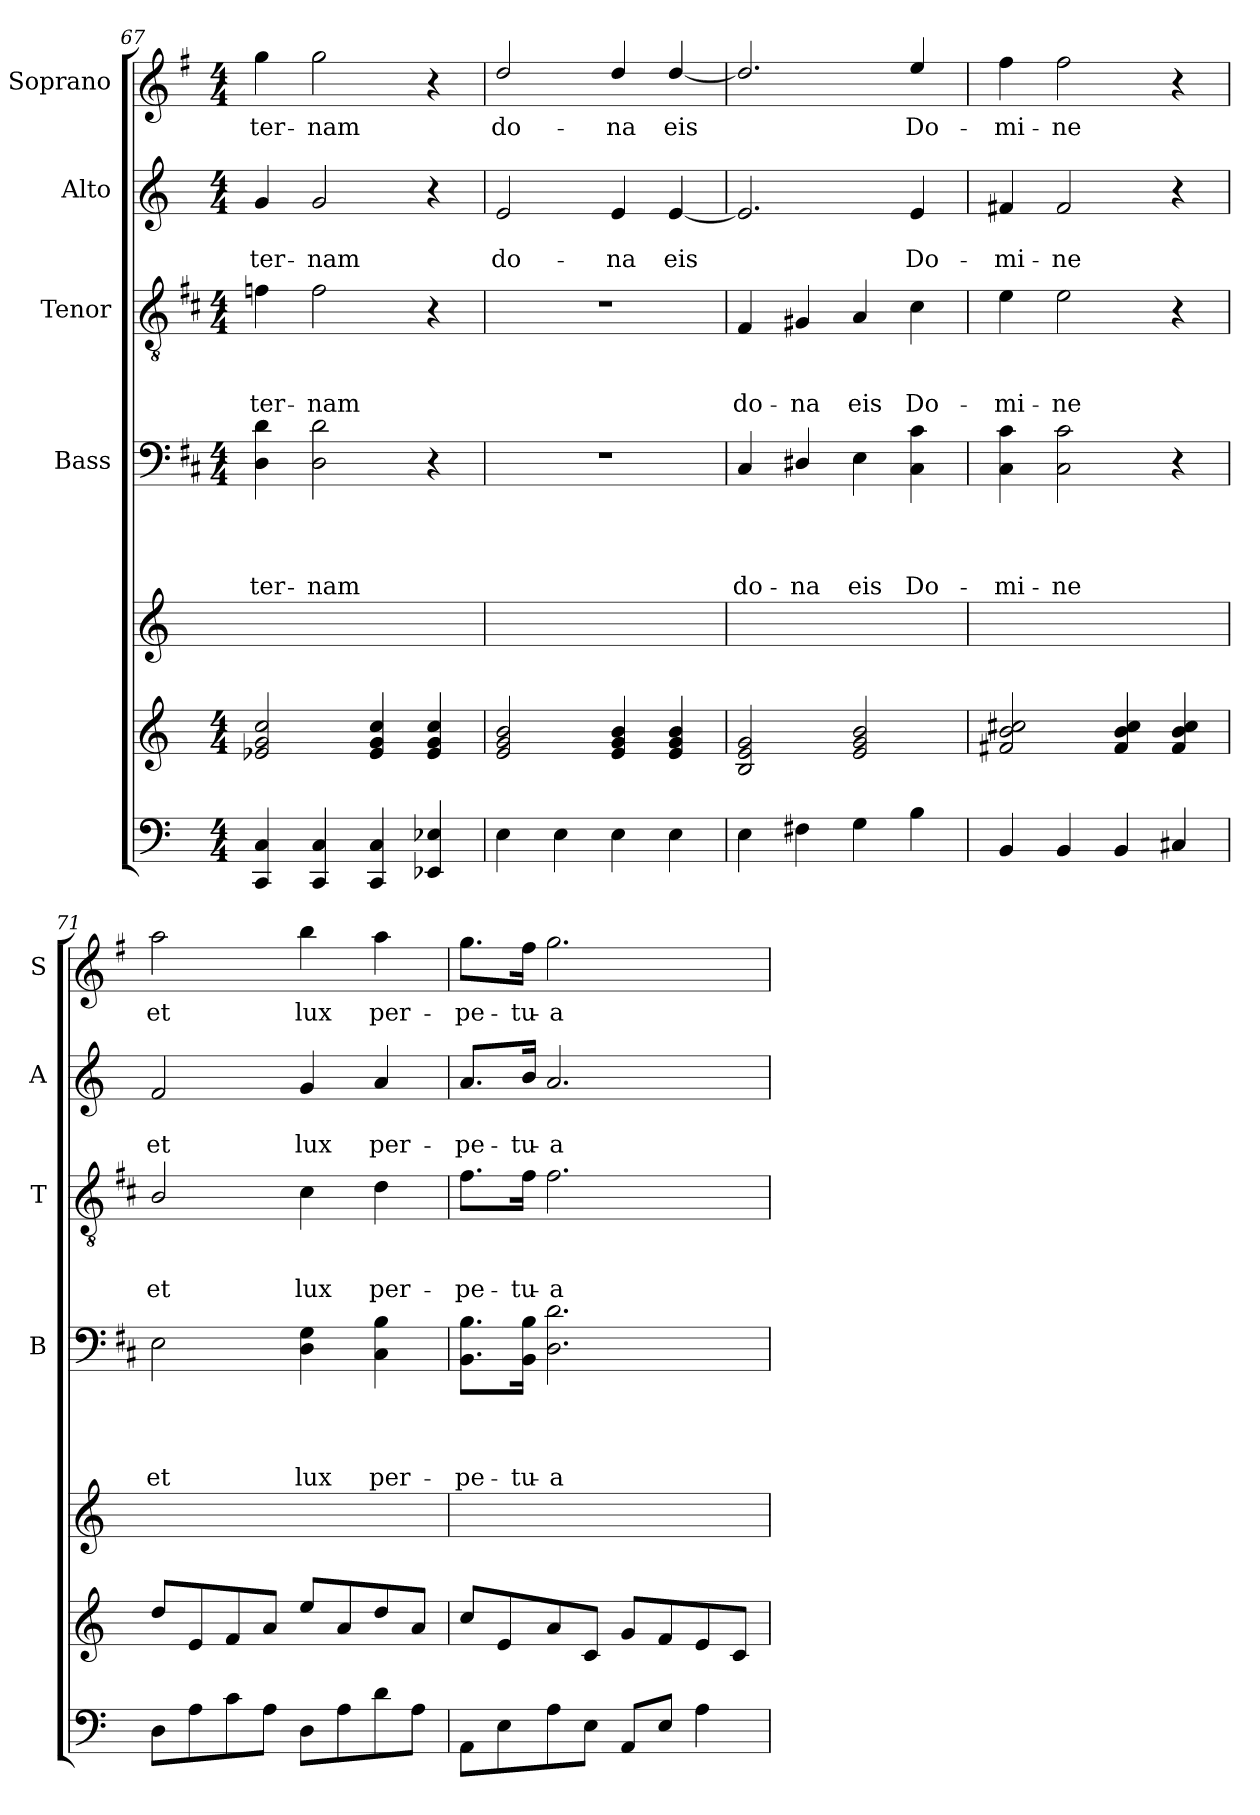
**kern	**kern	**kern	**kern	**text	**text	**text	**text	**kern	**text	**text	**text	**kern	**text	**text	**kern	**text
*part6	*part6	*part5	*part4	*part4	*part4	*part4	*part4	*part3	*part3	*part3	*part3	*part2	*part2	*part2	*part1	*part1
*staff7	*staff6	*staff5	*staff4	*staff4	*staff4	*staff4	*staff4	*staff3	*staff3	*staff3	*staff3	*staff2	*staff2	*staff2	*staff1	*staff1
*	*	*	*I"Bass	*	*	*	*	*I"Tenor	*	*	*	*I"Alto	*	*	*I"Soprano	*
*	*	*	*I'B	*	*	*	*	*I'T	*	*	*	*I'A	*	*	*I'S	*
*clefF4	*clefG2	*clefG2	*clefF4	*	*	*	*	*clefGv2	*	*	*	*clefG2	*	*	*clefG2	*
*	*	*	*ITrd1c2	*	*	*	*	*ITrd1c2	*	*	*	*	*	*	*ITrd4c7	*
*k[]	*k[]	*k[]	*k[]	*	*	*	*	*k[]	*	*	*	*k[]	*	*	*k[]	*
*a:	*a:	*a:	*a:	*	*	*	*	*a:	*	*	*	*a:	*	*	*a:	*
*M4/4	*M4/4	*	*M4/4	*	*	*	*	*M4/4	*	*	*	*M4/4	*	*	*M4/4	*
=67	=67	=67	=67	=67	=67	=67	=67	=67	=67	=67	=67	=67	=67	=67	=67	=67
!	!	!	!	!	!	!	!LO:LY:b	!	!	!	!LO:LY:b	!	!	!LO:LY:b	!	!LO:LY:b
4CC/ 4C/	2e-X/ 2g/ 2cc/	1ryy	4C\ 4c\	.	.	.	-ter-	4e-X\	.	.	-ter-	4g/	.	-ter-	4cc\	-ter-
!	!	!	!	!	!	!	!LO:LY:b	!	!	!	!LO:LY:b	!	!	!LO:LY:b	!	!LO:LY:b
4CC/ 4C/	.	.	2C\ 2c\	.	.	.	-nam	2e-\	.	.	-nam	2g/	.	-nam	2cc\	-nam
4CC/ 4C/	4e-/ 4g/ 4cc/	.	.	.	.	.	.	.	.	.	.	.	.	.	.	.
4EE-X/ 4E-X/	4e-/ 4g/ 4cc/	.	4r	.	.	.	.	4r	.	.	.	4r	.	.	4r	.
=68	=68	=68	=68	=68	=68	=68	=68	=68	=68	=68	=68	=68	=68	=68	=68	=68
!	!	!	!	!	!	!	!	!	!	!	!	!	!	!LO:LY:b	!	!LO:LY:b
4E\	2e/ 2g/ 2b/	1ryy	1r	.	.	.	.	1r	.	.	.	2e/	.	do-	2g/	do-
4E\	.	.	.	.	.	.	.	.	.	.	.	.	.	.	.	.
!	!	!	!	!	!	!	!	!	!	!	!	!	!	!LO:LY:b	!	!LO:LY:b
4E\	4e/ 4g/ 4b/	.	.	.	.	.	.	.	.	.	.	4e/	.	-na	4g/	-na
!	!	!	!	!	!	!	!	!	!	!	!	!	!	!LO:LY:b	!	!LO:LY:b
4E\	4e/ 4g/ 4b/	.	.	.	.	.	.	.	.	.	.	[4e/	.	eis	[4g/	eis
=69	=69	=69	=69	=69	=69	=69	=69	=69	=69	=69	=69	=69	=69	=69	=69	=69
!	!	!	!	!	!	!	!LO:LY:b	!	!	!	!LO:LY:b	!	!	!	!	!
4E\	2B/ 2e/ 2g/	1ryy	4BB/	.	.	.	do-	4E/	.	.	do-	2.e/]	.	.	2.g/]	.
!	!	!	!	!	!	!	!LO:LY:b	!	!	!	!LO:LY:b	!	!	!	!	!
4F#X\	.	.	4C#X/	.	.	.	-na	4F#X/	.	.	-na	.	.	.	.	.
!	!	!	!	!	!	!	!LO:LY:b	!	!	!	!LO:LY:b	!	!	!	!	!
4G\	2e/ 2g/ 2b/	.	4D\	.	.	.	eis	4G/	.	.	eis	.	.	.	.	.
!	!	!	!	!	!	!	!LO:LY:b	!	!	!	!LO:LY:b	!	!	!LO:LY:b	!	!LO:LY:b
4B\	.	.	4BB\ 4B\	.	.	.	Do-	4B\	.	.	Do-	4e/	.	Do-	4a/	Do-
=70	=70	=70	=70	=70	=70	=70	=70	=70	=70	=70	=70	=70	=70	=70	=70	=70
!	!	!	!	!	!	!	!LO:LY:b	!	!	!	!LO:LY:b	!	!	!LO:LY:b	!	!LO:LY:b
4BB/	2f#X/ 2b/ 2cc#X/	1ryy	4BB\ 4B\	.	.	.	-mi-	4d\	.	.	-mi-	4f#X/	.	-mi-	4b\	-mi-
!	!	!	!	!	!	!	!LO:LY:b	!	!	!	!LO:LY:b	!	!	!LO:LY:b	!	!LO:LY:b
4BB/	.	.	2BB\ 2B\	.	.	.	-ne	2d\	.	.	-ne	2f#/	.	-ne	2b\	-ne
4BB/	4f#/ 4b/ 4cc#/	.	.	.	.	.	.	.	.	.	.	.	.	.	.	.
4C#X/	4f#/ 4b/ 4cc#/	.	4r	.	.	.	.	4r	.	.	.	4r	.	.	4r	.
!!LO:LB:g=z
=71	=71	=71	=71	=71	=71	=71	=71	=71	=71	=71	=71	=71	=71	=71	=71	=71
!	!	!	!	!	!	!	!LO:LY:b	!	!	!	!LO:LY:b	!	!	!LO:LY:b	!	!LO:LY:b
8D\L	8dd/L	1ryy	2D\	.	.	.	et	2A/	.	.	et	2f/	.	et	2dd\	et
8A\	8e/	.	.	.	.	.	.	.	.	.	.	.	.	.	.	.
8c\	8f/	.	.	.	.	.	.	.	.	.	.	.	.	.	.	.
8A\J	8a/J	.	.	.	.	.	.	.	.	.	.	.	.	.	.	.
!	!	!	!	!	!	!	!LO:LY:b	!	!	!	!LO:LY:b	!	!	!LO:LY:b	!	!LO:LY:b
8D\L	8ee/L	.	4C\ 4F\	.	.	.	lux	4B\	.	.	lux	4g/	.	lux	4ee\	lux
8A\	8a/	.	.	.	.	.	.	.	.	.	.	.	.	.	.	.
!	!	!	!	!	!	!	!LO:LY:b	!	!	!	!LO:LY:b	!	!	!LO:LY:b	!	!LO:LY:b
8d\	8dd/	.	4BB\ 4A\	.	.	.	per-	4c\	.	.	per-	4a/	.	per-	4dd\	per-
8A\J	8a/J	.	.	.	.	.	.	.	.	.	.	.	.	.	.	.
=72	=72	=72	=72	=72	=72	=72	=72	=72	=72	=72	=72	=72	=72	=72	=72	=72
!	!	!	!	!	!	!	!LO:LY:b	!	!	!	!LO:LY:b	!	!	!LO:LY:b	!	!LO:LY:b
8AA\L	8cc/L	1ryy	8.AA\ 8.A\L	.	.	.	-pe-	8.e\L	.	.	-pe-	8.a/L	.	-pe-	8.cc\L	-pe-
8E\	8e/	.	.	.	.	.	.	.	.	.	.	.	.	.	.	.
!	!	!	!	!	!	!	!LO:LY:b	!	!	!	!LO:LY:b	!	!	!LO:LY:b	!	!LO:LY:b
.	.	.	16AA\ 16A\Jk	.	.	.	-tu-	16e\Jk	.	.	-tu-	16b/Jk	.	-tu-	16b\Jk	-tu-
!	!	!	!	!	!	!	!LO:LY:b	!	!	!	!LO:LY:b	!	!	!LO:LY:b	!	!LO:LY:b
8A\	8a/	.	2.C\ 2.c\	.	.	.	-a	2.e\	.	.	-a	2.a/	.	-a	2.cc\	-a
8E\J	8c/J	.	.	.	.	.	.	.	.	.	.	.	.	.	.	.
8AA/L	8g/L	.	.	.	.	.	.	.	.	.	.	.	.	.	.	.
8E/J	8f/	.	.	.	.	.	.	.	.	.	.	.	.	.	.	.
4A\	8e/	.	.	.	.	.	.	.	.	.	.	.	.	.	.	.
.	8c/J	.	.	.	.	.	.	.	.	.	.	.	.	.	.	.
=	=	=	=	=	=	=	=	=	=	=	=	=	=	=	=	=
*-	*-	*-	*-	*-	*-	*-	*-	*-	*-	*-	*-	*-	*-	*-	*-	*-
